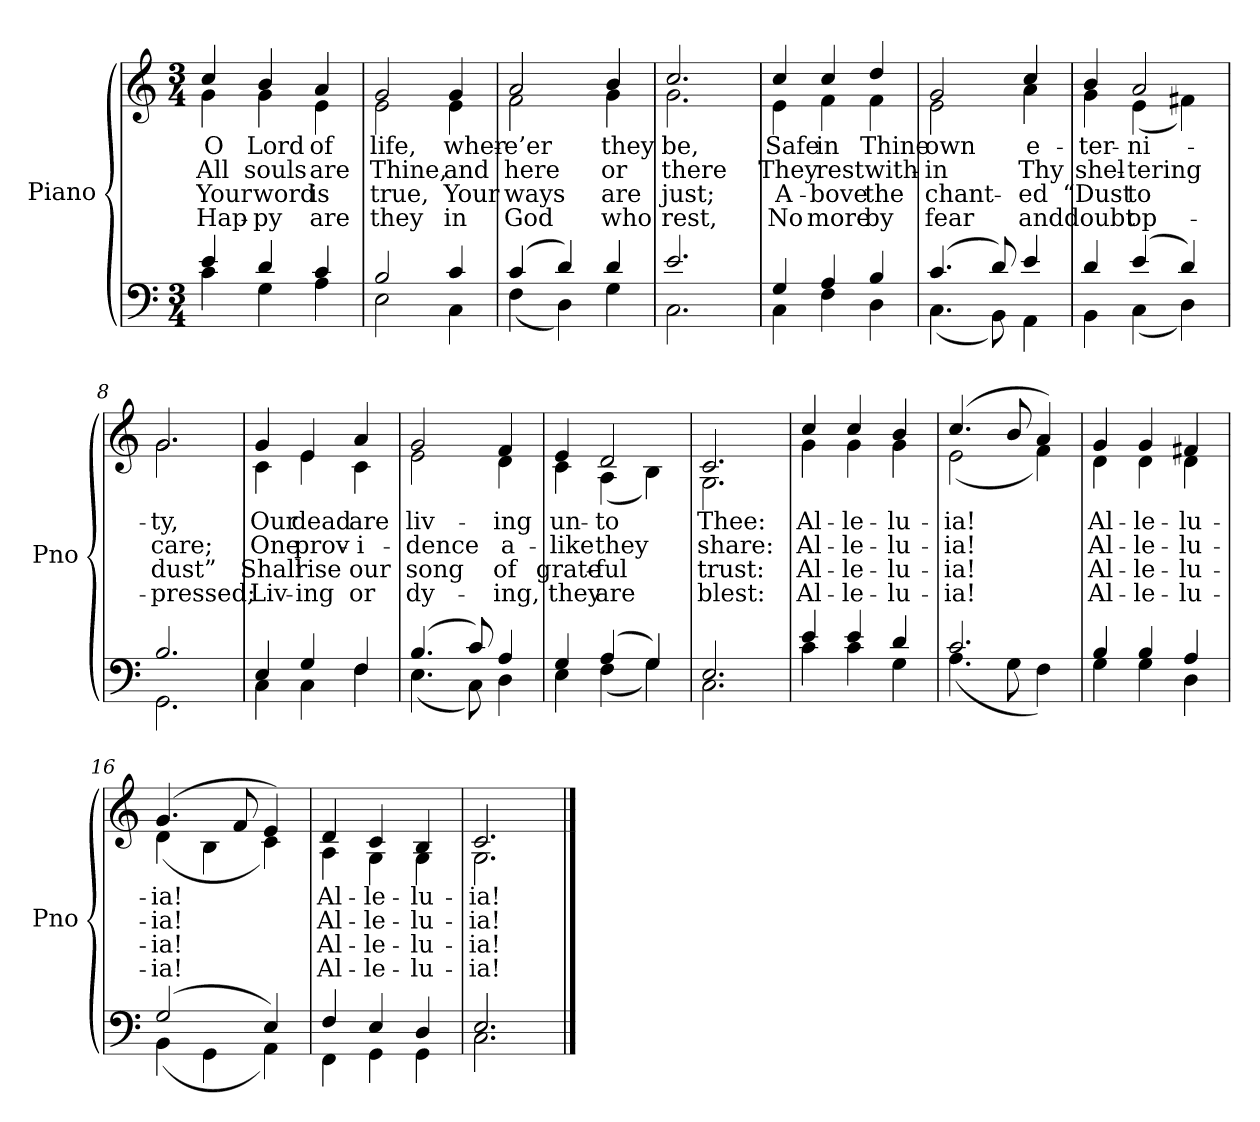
**kern	**kern	**text	**text	**text	**text
*part2	*part1	*part1	*part1	*part1	*part1
*staff2	*staff1	*staff1	*staff1	*staff1	*staff1
*I"Piano	*I"Piano	*	*	*	*
*I'Pno	*I'Pno	*	*	*	*
*clefF4	*clefG2	*	*	*	*
*k[]	*k[]	*	*	*	*
*M3/4	*M3/4	*	*	*	*
=1	=1	=1	=1	=1	=1
*^	*	*	*	*	*
!	!	!LO:TX:b:i:t=Verse	!	!	!	!
!	!	!	!LO:LY:b	!LO:LY:b	!LO:LY:b	!LO:LY:b
*	*	*^	*	*	*	*
4e/	4c\	4cc/	4g\	O	All	Your	Hap-
!	!	!	!	!LO:LY:b	!LO:LY:b	!LO:LY:b	!LO:LY:b
4d/	4G\	4b/	4g\	Lord	souls	word	-py
!	!	!	!	!LO:LY:b	!LO:LY:b	!LO:LY:b	!LO:LY:b
4c/	4A\	4a/	4e\	of	are	is	are
=2	=2	=2	=2	=2	=2	=2	=2
!	!	!	!	!LO:LY:b	!LO:LY:b	!LO:LY:b	!LO:LY:b
2B/	2E\	2g/	2e\	life,	Thine,	true,	they
!	!	!	!	!LO:LY:b	!LO:LY:b	!LO:LY:b	!LO:LY:b
4c/	4C\	4g/	4e\	wher-	and	Your	in
=3	=3	=3	=3	=3	=3	=3	=3
!	!	!	!	!LO:LY:b	!LO:LY:b	!LO:LY:b	!LO:LY:b
(>4c/	(<4F\	2a/	2f\	-e’er	here	ways	God
4d/)	4D\)	.	.	.	.	.	.
!	!	!	!	!LO:LY:b	!LO:LY:b	!LO:LY:b	!LO:LY:b
4d/	4G\	4b/	4g\	they	or	are	who
=4	=4	=4	=4	=4	=4	=4	=4
!	!	!	!	!LO:LY:b	!LO:LY:b	!LO:LY:b	!LO:LY:b
2.e/	2.C\	2.cc/	2.g\	be,	there	just;	rest,
!!LO:LB:g=z	!!
=5	=5	=5	=5	=5	=5	=5	=5
!	!	!	!	!LO:LY:b	!LO:LY:b	!LO:LY:b	!LO:LY:b
4G/	4C\	4cc/	4e\	Safe	They	A-	No
!	!	!	!	!LO:LY:b	!LO:LY:b	!LO:LY:b	!LO:LY:b
4A/	4F\	4cc/	4f\	in	rest	-bove	more
!	!	!	!	!LO:LY:b	!LO:LY:b	!LO:LY:b	!LO:LY:b
4B/	4D\	4dd/	4f\	Thine	with-	the	by
=6	=6	=6	=6	=6	=6	=6	=6
!	!	!	!	!LO:LY:b	!LO:LY:b	!LO:LY:b	!LO:LY:b
(>4.c/	(<4.C\	2g/	2e\	own	-in	chant-	fear
8d/)	8BB\)	.	.	.	.	.	.
!	!	!	!	!LO:LY:b	!LO:LY:b	!LO:LY:b	!LO:LY:b
4e/	4AA\	4cc/	4a\	e-	Thy	-ed	and
=7	=7	=7	=7	=7	=7	=7	=7
!	!	!	!	!LO:LY:b	!LO:LY:b	!LO:LY:b	!LO:LY:b
4d/	4BB\	4b/	4g\	-ter-	shel-	“Dust	doubt
!	!	!	!	!LO:LY:b	!LO:LY:b	!LO:LY:b	!LO:LY:b
(>4e/	(<4C\	2a/	(<4e\	-ni-	-tering	to	op-
4d/)	4D\)	.	4f#X\)	.	.	.	.
=8	=8	=8	=8	=8	=8	=8	=8
!	!	!	!	!LO:LY:b	!LO:LY:b	!LO:LY:b	!LO:LY:b
2.B/	2.GG\	2.g/	2.g\	-ty,	care;	dust”	-pressed;
!!LO:LB:g=z	!!
=9	=9	=9	=9	=9	=9	=9	=9
!	!	!	!	!LO:LY:b	!LO:LY:b	!LO:LY:b	!LO:LY:b
4E/	4C\	4g/	4c\	Our	One	Shall	Liv-
!	!	!	!	!LO:LY:b	!LO:LY:b	!LO:LY:b	!LO:LY:b
4G/	4C\	4e/	4e\	dead	prov-	rise	-ing
!	!	!	!	!LO:LY:b	!LO:LY:b	!LO:LY:b	!LO:LY:b
4F/	4F\	4a/	4c\	are	-i-	our	or
=10	=10	=10	=10	=10	=10	=10	=10
!	!	!	!	!LO:LY:b	!LO:LY:b	!LO:LY:b	!LO:LY:b
(>4.B/	(<4.E\	2g/	2e\	liv-	-dence	song	dy-
8c/)	8C\)	.	.	.	.	.	.
!	!	!	!	!LO:LY:b	!LO:LY:b	!LO:LY:b	!LO:LY:b
4A/	4D\	4f/	4d\	-ing	a-	of	-ing,
=11	=11	=11	=11	=11	=11	=11	=11
!	!	!	!	!LO:LY:b	!LO:LY:b	!LO:LY:b	!LO:LY:b
4G/	4E\	4e/	4c\	un-	-like	grate-	they
!	!	!	!	!LO:LY:b	!LO:LY:b	!LO:LY:b	!LO:LY:b
(>4A/	(<4F\	2d/	(<4A\	-to	they	-ful	are
4G/)	4G\)	.	4B\)	.	.	.	.
=12	=12	=12	=12	=12	=12	=12	=12
!	!	!	!	!LO:LY:b	!LO:LY:b	!LO:LY:b	!LO:LY:b
2.E/	2.C\	2.c/	2.G\	Thee:	share:	trust:	blest:
!!LO:LB:g=z	!!
=13	=13	=13	=13	=13	=13	=13	=13
!	!	!	!	!LO:LY:b	!LO:LY:b	!LO:LY:b	!LO:LY:b
4e/	4c\	4cc/	4g\	Al-	Al-	Al-	Al-
!	!	!	!	!LO:LY:b	!LO:LY:b	!LO:LY:b	!LO:LY:b
4e/	4c\	4cc/	4g\	-le-	-le-	-le-	-le-
!	!	!	!	!LO:LY:b	!LO:LY:b	!LO:LY:b	!LO:LY:b
4d/	4G\	4b/	4g\	-lu-	-lu-	-lu-	-lu-
=14	=14	=14	=14	=14	=14	=14	=14
!	!	!	!	!LO:LY:b	!LO:LY:b	!LO:LY:b	!LO:LY:b
2.c/	(<4.A\	(>4.cc/	(<2e\	-ia!	-ia!	-ia!	-ia!
.	8G\	8b/	.	.	.	.	.
.	4F\)	4a/)	4f\)	.	.	.	.
=15	=15	=15	=15	=15	=15	=15	=15
!	!	!	!	!LO:LY:b	!LO:LY:b	!LO:LY:b	!LO:LY:b
4B/	4G\	4g/	4d\	Al-	Al-	Al-	Al-
!	!	!	!	!LO:LY:b	!LO:LY:b	!LO:LY:b	!LO:LY:b
4B/	4G\	4g/	4d\	-le-	-le-	-le-	-le-
!	!	!	!	!LO:LY:b	!LO:LY:b	!LO:LY:b	!LO:LY:b
4A/	4D\	4f#X/	4d\	-lu-	-lu-	-lu-	-lu-
=16	=16	=16	=16	=16	=16	=16	=16
!	!	!	!	!LO:LY:b	!LO:LY:b	!LO:LY:b	!LO:LY:b
(>2G/	(<4BB\	(>4.g/	(<4d\	-ia!	-ia!	-ia!	-ia!
.	4GG\	.	4B\	.	.	.	.
.	.	8f/	.	.	.	.	.
4E/)	4AA\)	4e/)	4c\)	.	.	.	.
=17	=17	=17	=17	=17	=17	=17	=17
!	!	!	!	!LO:LY:b	!LO:LY:b	!LO:LY:b	!LO:LY:b
4F/	4FF\	4d/	4A\	Al-	Al-	Al-	Al-
!	!	!	!	!LO:LY:b	!LO:LY:b	!LO:LY:b	!LO:LY:b
4E/	4GG\	4c/	4G\	-le-	-le-	-le-	-le-
!	!	!	!	!LO:LY:b	!LO:LY:b	!LO:LY:b	!LO:LY:b
4D/	4GG\	4B/	4G\	-lu-	-lu-	-lu-	-lu-
=18	=18	=18	=18	=18	=18	=18	=18
!	!	!	!	!LO:LY:b	!LO:LY:b	!LO:LY:b	!LO:LY:b
2.E/	2.C\	2.c/	2.G\	-ia!	-ia!	-ia!	-ia!
*v	*v	*	*	*	*	*	*
*	*v	*v	*	*	*	*
==	==	==	==	==	==
*-	*-	*-	*-	*-	*-
